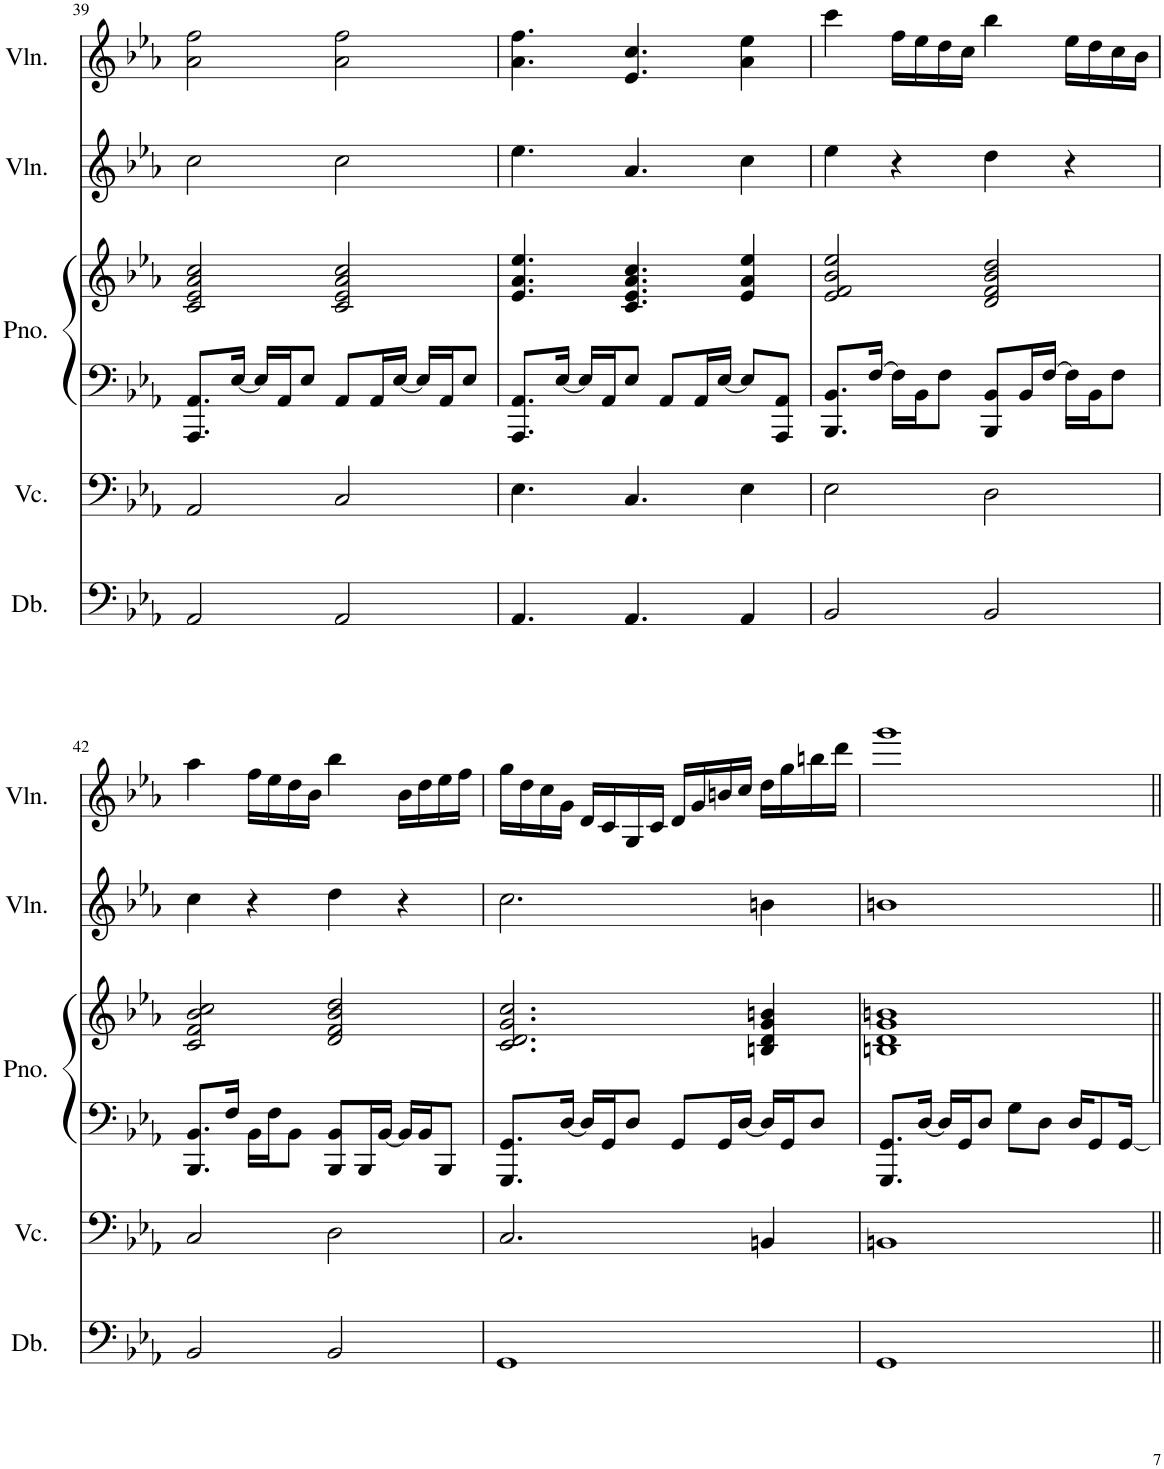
**kern	**kern	**kern	**kern	**kern	**kern
*part5	*part4	*part3	*part3	*part2	*part1
*staff6	*staff5	*staff4	*staff3	*staff2	*staff1
*I"Double Bass	*I"Violoncello	*I"Piano	*	*I"Violin	*I"Violin
*I'Db.	*I'Vc.	*I'Pno.	*	*I'Vln.	*I'Vln.
!!LO:PB:g=z
*clefF4	*clefF4	*clefF4	*clefG2	*clefG2	*clefG2
*Trd7c12	*	*	*	*	*
*k[b-e-a-]	*k[b-e-a-]	*k[b-e-a-]	*k[b-e-a-]	*k[b-e-a-]	*k[b-e-a-]
*M4/4	*M4/4	*M4/4	*M4/4	*M4/4	*M4/4
=39	=39	=39	=39	=39	=39
2AA-/	2AA-/	8.AAA-/ 8.AA-/L	2c/ 2e-/ 2a-/ 2cc/	2cc\	2a-\ 2ff\
.	.	[16E-/Jk	.	.	.
.	.	16E-/LL]	.	.	.
.	.	16AA-/J	.	.	.
.	.	8E-/J	.	.	.
2AA-/	2C/	8AA-/L	2c/ 2e-/ 2a-/ 2cc/	2cc\	2a-\ 2ff\
.	.	16AA-/L	.	.	.
.	.	[16E-/JJ	.	.	.
.	.	16E-/LL]	.	.	.
.	.	16AA-/J	.	.	.
.	.	8E-/J	.	.	.
=40	=40	=40	=40	=40	=40
4.AA-/	4.E-\	8.AAA-/ 8.AA-/L	4.e-/ 4.a-/ 4.ee-/	4.ee-\	4.a-\ 4.ff\
.	.	[16E-/Jk	.	.	.
.	.	16E-/LL]	.	.	.
.	.	16AA-/J	.	.	.
4.AA-/	4.C/	8E-/J	4.c/ 4.e-/ 4.a-/ 4.cc/	4.a-/	4.e-/ 4.cc/
.	.	8AA-/L	.	.	.
.	.	16AA-/L	.	.	.
.	.	[16E-/JJ	.	.	.
4AA-/	4E-\	8E-/L]	4e-/ 4a-/ 4ee-/	4cc\	4a-\ 4ee-\
.	.	8AAA-/ 8AA-/J	.	.	.
=41	=41	=41	=41	=41	=41
2BB-/	2E-\	8.BBB-/ 8.BB-/L	2e-/ 2f/ 2b-/ 2ee-/	4ee-\	4ccc\
.	.	[16F/Jk	.	.	.
.	.	16F\LL]	.	4r	16ff\LL
.	.	16BB-\J	.	.	16ee-\
.	.	8F\J	.	.	16dd\
.	.	.	.	.	16cc\JJ
2BB-/	2D\	8BBB-/ 8BB-/L	2d/ 2f/ 2b-/ 2dd/	4dd\	4bb-\
.	.	16BB-/L	.	.	.
.	.	[16F/JJ	.	.	.
.	.	16F\LL]	.	4r	16ee-\LL
.	.	16BB-\J	.	.	16dd\
.	.	8F\J	.	.	16cc\
.	.	.	.	.	16b-\JJ
!!LO:LB:g=z
=42	=42	=42	=42	=42	=42
2BB-/	2C/	8.BBB-/ 8.BB-/L	2c/ 2f/ 2b-/ 2cc/	4cc\	4aa-\
.	.	16F/Jk	.	.	.
.	.	16BB-\LL	.	4r	16ff\LL
.	.	16F\J	.	.	16ee-\
.	.	8BB-\J	.	.	16dd\
.	.	.	.	.	16b-\JJ
2BB-/	2D\	8BBB-/ 8BB-/L	2d/ 2f/ 2b-/ 2dd/	4dd\	4bb-\
.	.	16BBB-/L	.	.	.
.	.	[16BB-/JJ	.	.	.
.	.	16BB-/LL]	.	4r	16b-\LL
.	.	16BB-/J	.	.	16dd\
.	.	8BBB-/J	.	.	16ee-\
.	.	.	.	.	16ff\JJ
=43	=43	=43	=43	=43	=43
1GG	2.C/	8.GGG/ 8.GG/L	2.c/ 2.d/ 2.g/ 2.cc/	2.cc\	16gg\LL
.	.	.	.	.	16dd\
.	.	.	.	.	16cc\
.	.	[16D/Jk	.	.	16g\JJ
.	.	16D/LL]	.	.	16d/LL
.	.	16GG/J	.	.	16c/
.	.	8D/J	.	.	16G/
.	.	.	.	.	16c/JJ
.	.	8GG/L	.	.	16d/LL
.	.	.	.	.	16g/
.	.	16GG/L	.	.	16bn/
.	.	[16D/JJ	.	.	16cc/JJ
.	4BBn/	16D/LL]	4Bn/ 4d/ 4g/ 4bn/	4bn\	16dd\LL
.	.	16GG/J	.	.	16gg\
.	.	8D/J	.	.	16bbn\
.	.	.	.	.	16ddd\JJ
=44	=44	=44	=44	=44	=44
1GG	1BBn	8.GGG/ 8.GG/L	1Bn 1d 1g 1bn	1bn	1ggg
.	.	[16D/Jk	.	.	.
.	.	16D/LL]	.	.	.
.	.	16GG/J	.	.	.
.	.	8D/J	.	.	.
.	.	8G\L	.	.	.
.	.	8D\J	.	.	.
.	.	16D/KL	.	.	.
.	.	8GG/	.	.	.
.	.	[16GG/Jk	.	.	.
=||	=||	=||	=||	=||	=||
*-	*-	*-	*-	*-	*-
